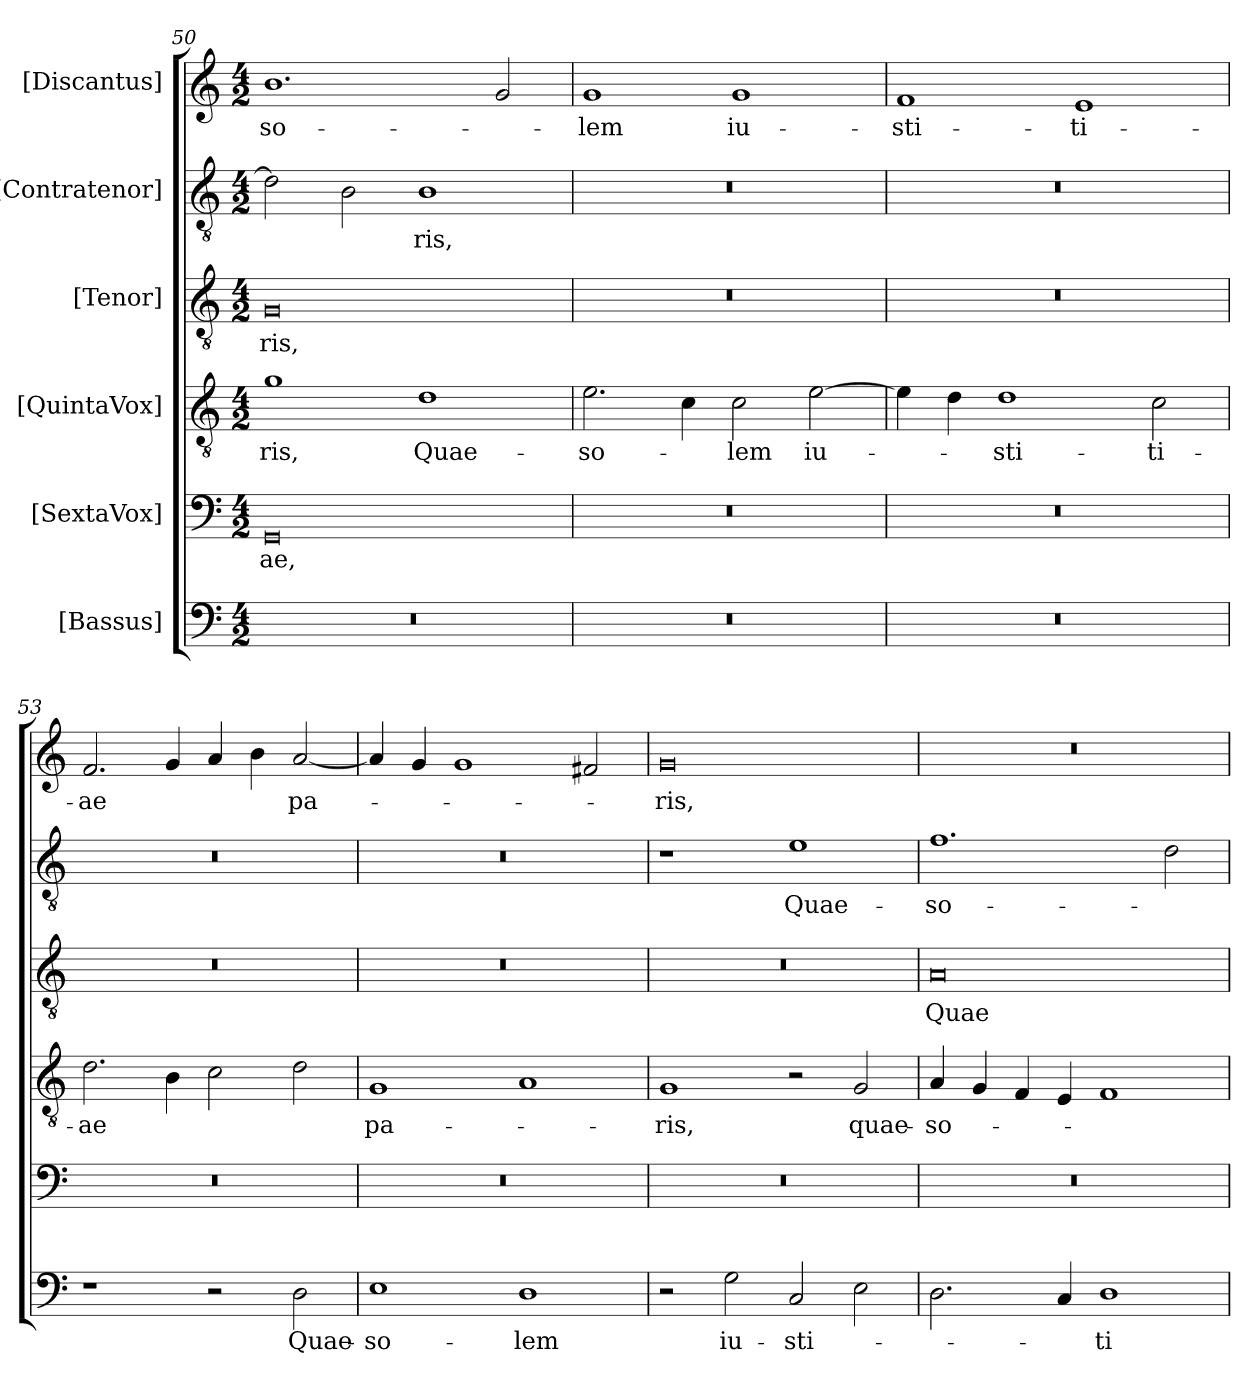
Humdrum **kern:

**kern	**text	**kern	**text	**kern	**text	**kern	**text	**kern	**text	**kern	**text
*part6	*part6	*part5	*part5	*part4	*part4	*part3	*part3	*part2	*part2	*part1	*part1
*staff6	*staff6	*staff5	*staff5	*staff4	*staff4	*staff3	*staff3	*staff2	*staff2	*staff1	*staff1
*I"[Bassus]	*	*I"[SextaVox]	*	*I"[QuintaVox]	*	*I"[Tenor]	*	*I"[Contratenor]	*	*I"[Discantus]	*
*clefF4	*	*clefF4	*	*clefGv2	*	*clefGv2	*	*clefGv2	*	*clefG2	*
*k[]	*	*k[]	*	*k[]	*	*k[]	*	*k[]	*	*k[]	*
*M4/2	*	*M4/2	*	*M4/2	*	*M4/2	*	*M4/2	*	*M4/2	*
=50	=50	=50	=50	=50	=50	=50	=50	=50	=50	=50	=50
0r	.	0GG/	-ae,	1g\	-ris,	0G/	-ris,	2d\]	.	1.b\	so-
.	.	.	.	.	.	.	.	2B\	.	.	.
.	.	.	.	1d\	Quae-	.	.	1B\	-ris,	.	.
.	.	.	.	.	.	.	.	.	.	2g/	.
=51	=51	=51	=51	=51	=51	=51	=51	=51	=51	=51	=51
0r	.	0r	.	2.e\	so-	0r	.	0r	.	1g/	-lem
.	.	.	.	4c\	.	.	.	.	.	.	.
.	.	.	.	2c\	-lem	.	.	.	.	1g/	iu-
.	.	.	.	[2e\	iu-	.	.	.	.	.	.
=52	=52	=52	=52	=52	=52	=52	=52	=52	=52	=52	=52
0r	.	0r	.	4e\]	.	0r	.	0r	.	1f/	-sti-
.	.	.	.	4d\	.	.	.	.	.	.	.
.	.	.	.	1d\	-sti-	.	.	.	.	.	.
.	.	.	.	.	.	.	.	.	.	1e/	-ti-
.	.	.	.	2c\	-ti-	.	.	.	.	.	.
=53	=53	=53	=53	=53	=53	=53	=53	=53	=53	=53	=53
1r	.	0r	.	2.d\	-ae	0r	.	0r	.	2.f/	-ae
.	.	.	.	4B\	.	.	.	.	.	4g/	.
2r	.	.	.	2c\	.	.	.	.	.	4a/	.
.	.	.	.	.	.	.	.	.	.	4b\	.
2D\	Quae-	.	.	2d\	.	.	.	.	.	[2a/	pa-
=54	=54	=54	=54	=54	=54	=54	=54	=54	=54	=54	=54
1E\	so-	0r	.	1G/	pa-	0r	.	0r	.	4a/]	.
.	.	.	.	.	.	.	.	.	.	4g/	.
.	.	.	.	.	.	.	.	.	.	1g/	.
1D\	-lem	.	.	1A/	.	.	.	.	.	.	.
.	.	.	.	.	.	.	.	.	.	2f#X/	.
=55	=55	=55	=55	=55	=55	=55	=55	=55	=55	=55	=55
2r	.	0r	.	1G/	-ris,	0r	.	1r	.	0g/	-ris,
2G\	iu-	.	.	.	.	.	.	.	.	.	.
2C/	-sti-	.	.	2r	.	.	.	1e\	Quae-	.	.
2E\	.	.	.	2G/	quae-	.	.	.	.	.	.
=56	=56	=56	=56	=56	=56	=56	=56	=56	=56	=56	=56
2.D\	.	0r	.	4A/	so-	0A/	Quae-	1.f\	so-	0r	.
.	.	.	.	4G/	.	.	.	.	.	.	.
.	.	.	.	4F/	.	.	.	.	.	.	.
4C/	.	.	.	4E/	.	.	.	.	.	.	.
1D\	-ti-	.	.	1F/	.	.	.	.	.	.	.
.	.	.	.	.	.	.	.	2d\	.	.	.
=	=	=	=	=	=	=	=	=	=	=	=
*-	*-	*-	*-	*-	*-	*-	*-	*-	*-	*-	*-
